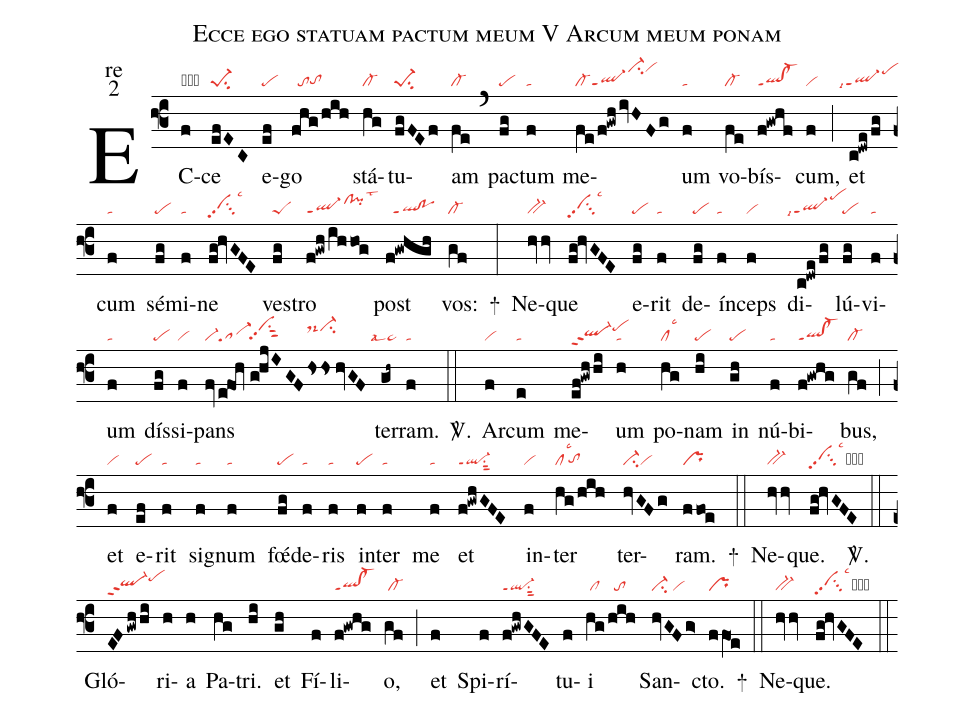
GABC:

name:Ecce ego statuam pactum meum V Arcum meum ponam;
office-part:re;
mode:2;
nabc-lines:1;
%%
(f3)
EC(f|obvi)ce(efEC|pe-1su2) e(ef|pe)go(fhg/hih|//totohg) stá(hg|cl-)tu(fgFEf|pe-1su2)am(fe|cl-) (`)
pac(fg|pe)tum(f|ta) me(fe/f!gwh/ivHFg|cl-ql-ppt1ci-hlvihl)um(f|ta) vo(fe|cl-)bís(f!gwhf|ql!cl-ppt1)cum,(f|vi) (;)
et(c!dwe/fg|```ql-ppt1lsi7pehk) cum(f|ta) sé(fg|pe)mi(f|ta)ne(fg!hvGFE|ci1hhpp2lsc3) ves(fg|peS)tro(f!gwh/ihhog|ql-ppt1clhj!pihjlst3) post(f!gwhgh|//ql!poppt1) vos:(gf|cl-) +(:)
Ne(hvhv|bv-)que(fg!hvGFE|ci1hhpp2lsc3) e(fg|pe)rit(f|ta) de(fg|pe)ín(f|ta)ceps(f|vi) di(c!dwe/fg|```ql-ppt1lsi7pehl)lú(fg|pe)vi(f|ta)um(f|ta) dís(fg|pe)si(f|vi)pans(fve!foh//|vi-sa-|g!hjIGF|vihjpp2su1sut2|hss//hvGF|ds-hjci-hj) ter(gh~|```ta>lsal4)ram.(f|ta) <sp>V/</sp>.(::)
Ar(f|vi)cum(e|ta) me(ef!gwhhi|ql-hhppt2pehj)um(h|ta) po(hg|cllsc3)nam(hi|pe) in(gh|pe) nú(f|ta)bi(f!gwhg|ql!cl-ppt1)bus,(gf|cl-) (;)
et(f|vi) e(ef|pe)rit(f|ta) sig(f|ta)num(f|ta) fœ́(fg|pe)de(f|ta)ris(f|ta) in(f|pe)ter(f|ta) me(f|ta) et(f!gwhGFE|ql-ppt1su1sut2) in(f|vi)ter(hg/hih|cllsc3`tohg) ter(hvGFg|ci-vi)ram.(ffoe|pr) +(::)
Ne(hvhv|bv-)que.(fg!hvGFE|ci1hhpp2lsc3cb) <sp>V/</sp>.(::)
Gló(EFgwhhi|ql-hhppt2pehj)ri(h)a(h) Pa(hg)tri.(hi) et(gh) Fí(f)li(f!gwhg|ql!cl-ppt1)o,(gf|/cl-) (;)
et(f) Spi(f)rí(f!gwhGFE|ql-ppt1su1sut2)tu(f)i(hg|/cl|/hih|//to) San(hvGFg>|ci-/vi)cto.(ffO1e|pr) +(::)
Ne(hvhv|bv-)que.(fg!hvGFE|ci1hhpp2lsc3cb) (::)
